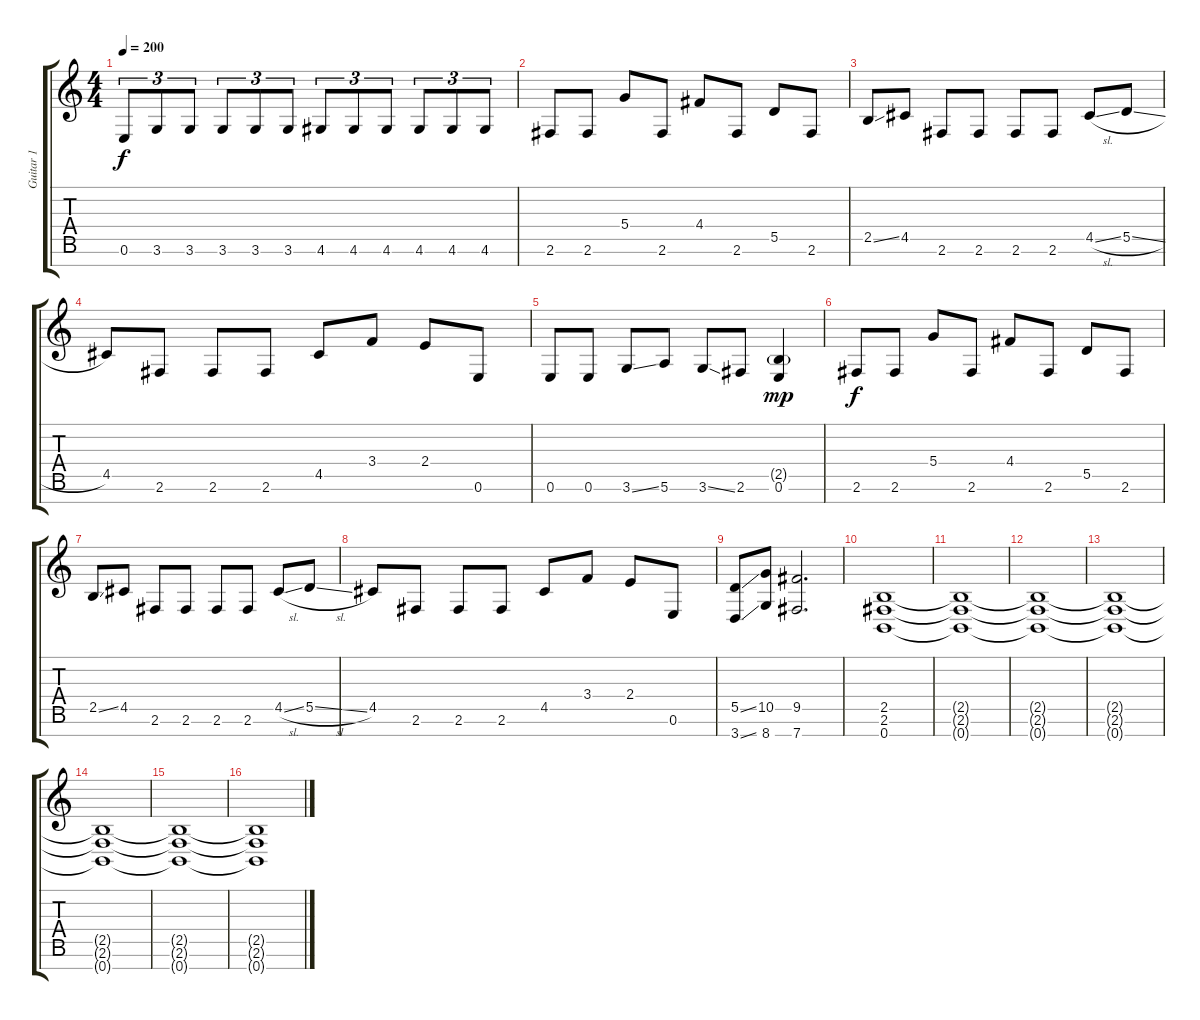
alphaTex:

\track ("Guitar 1" "Guitar 1") {instrument distortionguitar}
\staff {score tabs}
\tuning (E4 B3 G3 D3 A2 E2 B1) {hide}
\ts (4 4)
\tempo 200
\clef g2
\ks c
0.6.8{tu (3 2) dy f} 3.6.8{tu (3 2)} 3.6.8{tu (3 2)} 3.6.8{tu (3 2)} 3.6.8{tu (3 2)} 3.6.8{tu (3 2)} 4.6.8{tu (3 2)} 4.6.8{tu (3 2)} 4.6.8{tu (3 2)} 4.6.8{tu (3 2)} 4.6.8{tu (3 2)} 4.6.8{tu (3 2)} |
2.6.8 2.6.8 5.4.8 2.6.8 4.4.8 2.6.8 5.5.8 2.6.8 |
2.5{ss}.8 4.5.8 2.6.8 2.6.8 2.6.8 2.6.8 4.5{sl}.8 5.5{sl}.8 |
4.5.8 2.6.8 2.6.8 2.6.8 4.5.8 3.4.8 2.4.8 0.6.8 |
0.6.8 0.6.8 3.6{ss}.8 5.6.8 3.6{ss}.8 2.6.8 (2.5{g} 0.6).4{dy mp} |
2.6.8{dy f} 2.6.8 5.4.8 2.6.8 4.4.8 2.6.8 5.5.8 2.6.8 |
2.5{ss}.8 4.5.8 2.6.8 2.6.8 2.6.8 2.6.8 4.5{sl}.8 5.5{sl}.8 |
4.5.8 2.6.8 2.6.8 2.6.8 4.5.8 3.4.8 2.4.8 0.6.8 |
(5.5{ss} 3.7{ss}).8 (10.5 8.7).8 (9.5 7.7).2{d} |
(2.5 2.6 0.7).1 |
(2.5{t} 2.6{t} 0.7{t}).1 |
(2.5{t} 2.6{t} 0.7{t}).1 |
(2.5{t} 2.6{t} 0.7{t}).1 |
(2.5{t} 2.6{t} 0.7{t}).1 |
(2.5{t} 2.6{t} 0.7{t}).1 |
(2.5{t} 2.6{t} 0.7{t}).1
